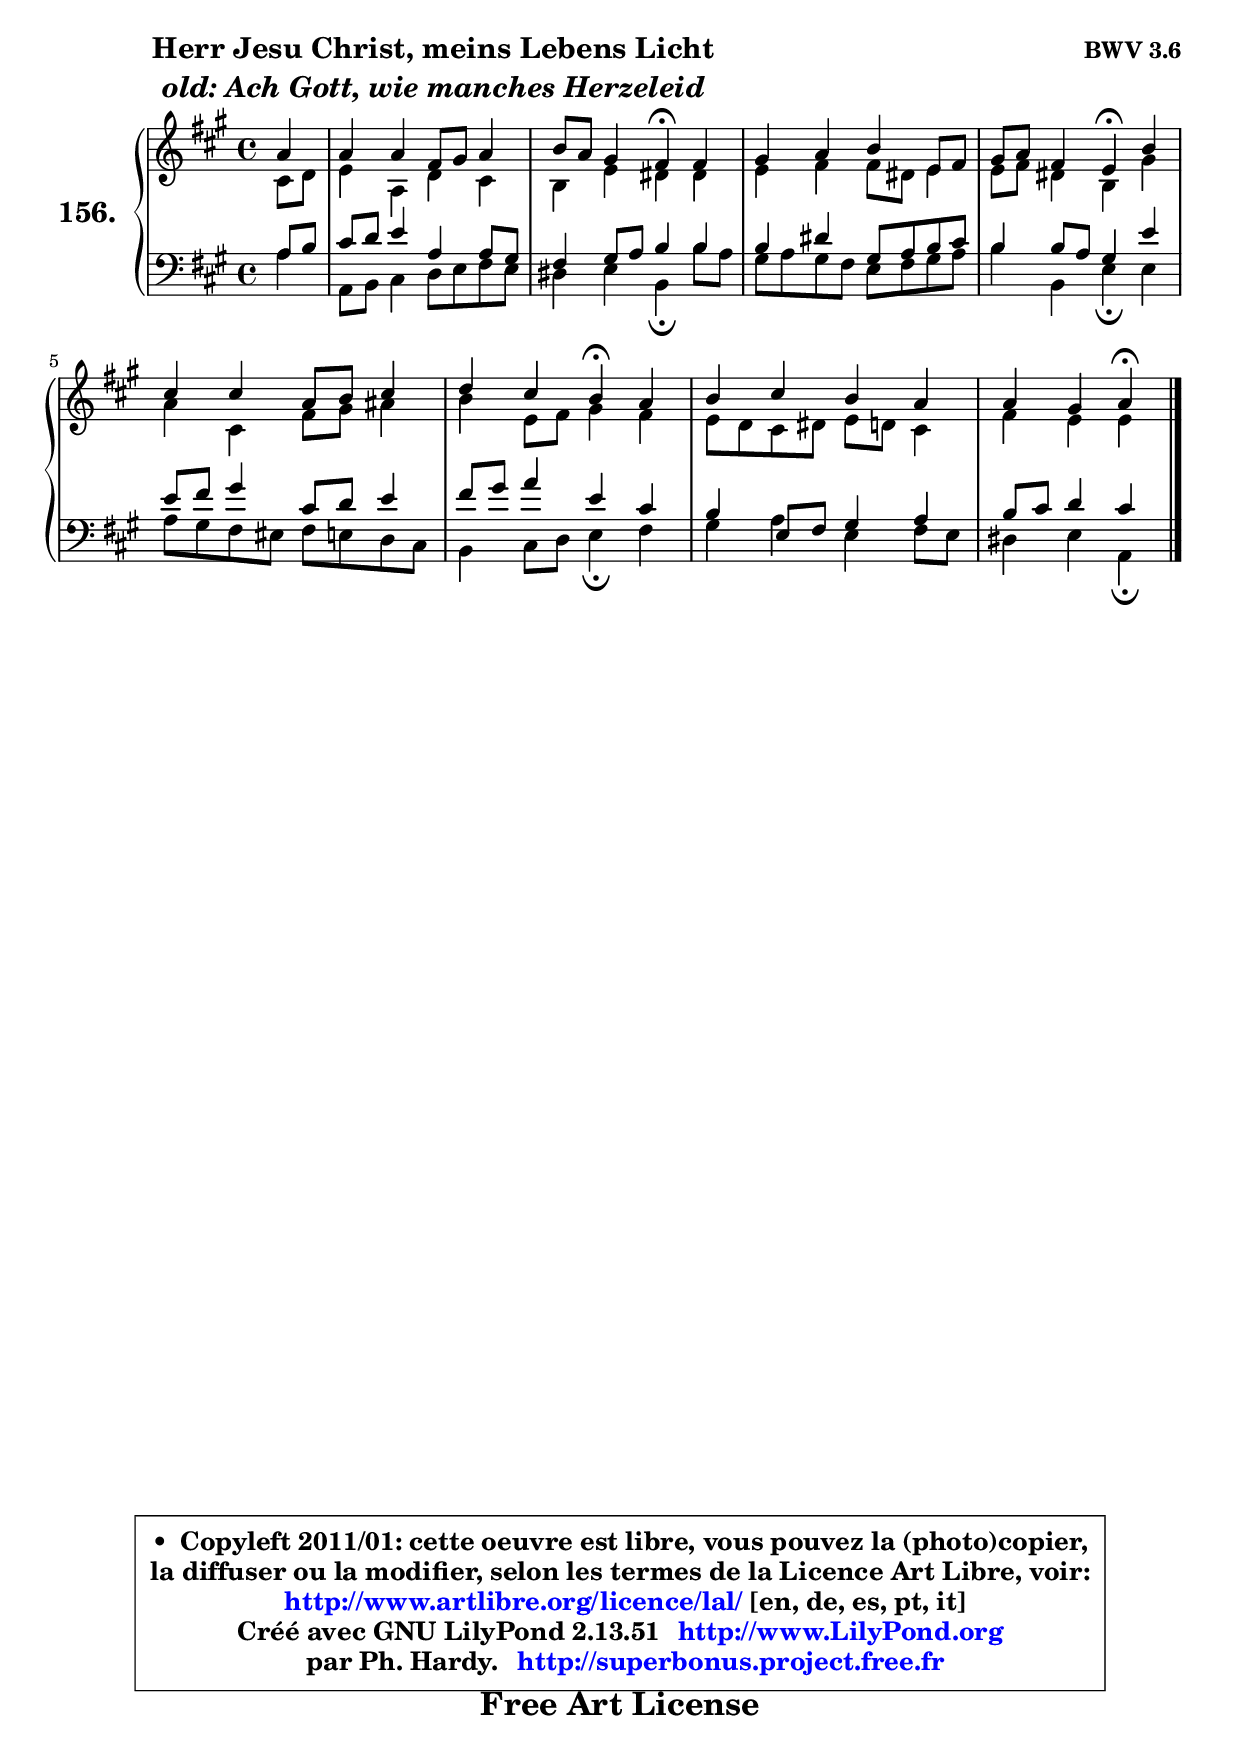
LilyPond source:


\version "2.13.51"

    \paper {
%	system-system-spacing #'padding = #0.1
%	score-system-spacing #'padding = #0.1
%	ragged-bottom = ##f
%	ragged-last-bottom = ##f
	}

    \header {
      opus = \markup { \bold "BWV 3.6" }
      piece = \markup { \hspace #9 \fontsize #2 \bold \column \center-align { \line { "Herr Jesu Christ, meins Lebens Licht" }
                     \line { \italic "old: Ach Gott, wie manches Herzeleid" }
                 } }
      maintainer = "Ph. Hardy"
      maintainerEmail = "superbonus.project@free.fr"
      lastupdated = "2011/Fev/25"
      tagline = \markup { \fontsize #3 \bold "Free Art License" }
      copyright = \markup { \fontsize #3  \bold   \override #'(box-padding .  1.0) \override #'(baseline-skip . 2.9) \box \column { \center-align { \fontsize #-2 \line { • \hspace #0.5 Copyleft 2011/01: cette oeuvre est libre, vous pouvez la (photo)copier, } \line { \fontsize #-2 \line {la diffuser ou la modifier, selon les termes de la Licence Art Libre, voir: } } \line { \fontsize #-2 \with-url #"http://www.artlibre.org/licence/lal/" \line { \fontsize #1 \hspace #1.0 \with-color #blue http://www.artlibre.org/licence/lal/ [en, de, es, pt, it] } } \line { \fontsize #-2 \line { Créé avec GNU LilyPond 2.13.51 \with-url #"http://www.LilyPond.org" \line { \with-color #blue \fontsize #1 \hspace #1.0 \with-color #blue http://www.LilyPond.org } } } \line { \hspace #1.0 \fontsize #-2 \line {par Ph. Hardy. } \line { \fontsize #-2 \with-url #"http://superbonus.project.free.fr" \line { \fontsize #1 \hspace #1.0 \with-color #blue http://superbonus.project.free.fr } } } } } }

	  }

  guidemidi = {
        r4 |
        R1 |
        r2 \tempo 4 = 30 r4 \tempo 4 = 78 r4 |
        R1 |
        r2 \tempo 4 = 30 r4 \tempo 4 = 78 r4 |
        R1 |
        r2 \tempo 4 = 30 r4 \tempo 4 = 78 r4 |
        R1 |
        r2 \tempo 4 = 30 r4 
	}

  upper = {
	\time 4/4
	\key a \major
	\clef treble
	\partial 4
	\voiceOne
	<< { 
	% SOPRANO
	\set Voice.midiInstrument = "acoustic grand"
	\relative c'' {
        a4 |
        a4 a fis8 gis a4 |
        b8 a gis4 fis\fermata fis |
        gis4 a b e,8 fis |
        gis8 a fis4 e4\fermata b' |
        cis4 cis a8 b cis4 |
        d4 cis b\fermata a |
        b4 cis b a |
        a4 gis a4\fermata
        \bar "|."
	} % fin de relative
	}

	\context Voice="1" { \voiceTwo 
	% ALTO
	\set Voice.midiInstrument = "acoustic grand"
	\relative c' {
        cis8 d |
        e4 a, d cis |
        b4 e dis dis |
        e4 fis fis8 dis e4 |
        e8 fis dis4 b gis' |
        a4 cis, fis8 gis ais4 |
        b4 e,8 fis gis4 fis |
        e8 d cis dis e d cis4 |
        fis4 e e
        \bar "|."
	} % fin de relative
	\oneVoice
	} >>
	}

    lower = {
	\time 4/4
	\key a \major
	\clef bass
	\partial 4
	\voiceOne
	<< { 
	% TENOR
	\set Voice.midiInstrument = "acoustic grand"
	\relative c' {
        a8 b |
        cis8 d e4 a, a8 gis |
        fis4 gis8 a b4 b |
        b4 dis gis,8 a b cis |
        b4 b8 a gis4 e' |
        e8 fis gis4 cis,8 d e4 |
        fis8 gis a4 e cis |
        b4 e,8 fis gis4 a |
        b8 cis d4 cis
        \bar "|."
	} % fin de relative
	}
	\context Voice="1" { \voiceTwo 
	% BASS
	\set Voice.midiInstrument = "acoustic grand"
	\relative c' {
        a4 |
        a,8 b cis4 d8 e fis e |
        dis4 e b\fermata b'8 a |
        gis8 a gis fis e fis gis a |
        b4 b, e\fermata e4 |
        a8 gis fis eis fis8 e d cis |
        b4 cis8 d e4\fermata fis |
        gis4 a e fis8 e |
        dis4 e a,4\fermata
        \bar "|."
	} % fin de relative
	\oneVoice
	} >>
	}


    \score { 

	\new PianoStaff <<
	\set PianoStaff.instrumentName = \markup { \bold \huge "156." }
	\new Staff = "upper" \upper
	\new Staff = "lower" \lower
	>>

    \layout {
%	ragged-last = ##f
	   }

         } % fin de score

  \score {
    \unfoldRepeats { << \guidemidi \upper \lower >> }
    \midi {
    \context {
     \Staff
      \remove "Staff_performer"
               }

     \context {
      \Voice
       \consists "Staff_performer"
                }

     \context { 
      \Score
      tempoWholesPerMinute = #(ly:make-moment 78 4)
		}
	    }
	}

